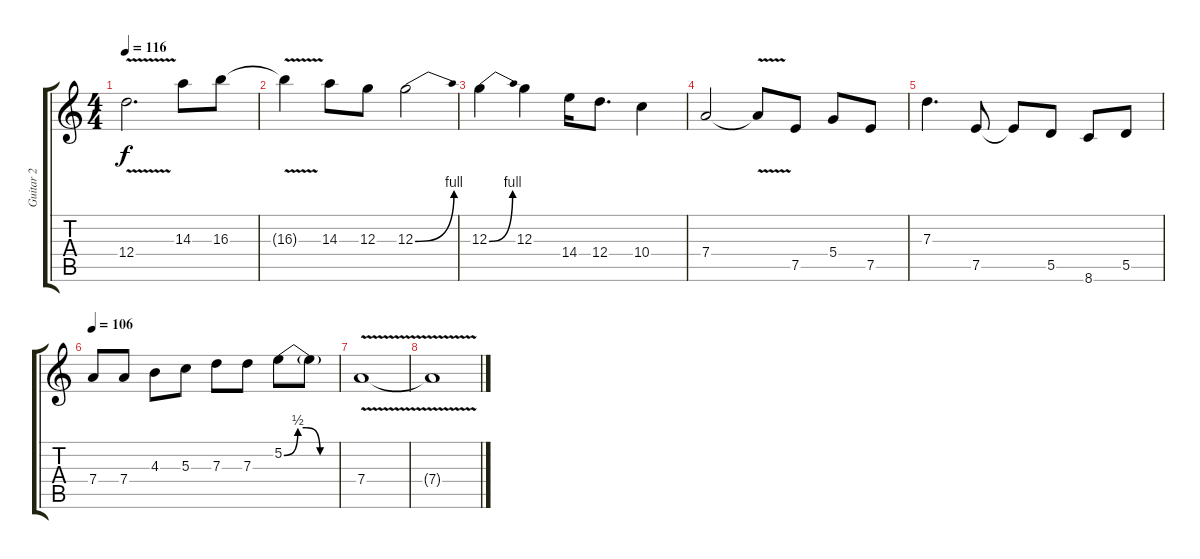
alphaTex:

\track ("Guitar 2" "Guitar 2") {instrument distortionguitar}
\staff {score tabs}
\tuning (E4 B3 G3 D3 A2 E2) {hide}
\ts (4 4)
\tempo 116
\clef g2
\ks c
12.4{v}.2{d dy f} 14.3.8 16.3.8 |
16.3{v t}.4 14.3.8 12.3.8 12.3{be (bend 0 0 60 4)}.2 |
12.3{be (bend 0 0 60 4)}.4 12.3.4 14.4.16 12.4.8{d} 10.4.4 |
7.4.2 7.4{v t}.8 7.5.8 5.4.8 7.5.8 |
7.3.4{d} 7.5.8 7.5{t}.8 5.5.8 8.6.8 5.5.8 |
\tempo 100
\tempo 106
7.4.8 7.4.8 4.3.8 5.3.8 7.3.8 7.3.8 5.2{be (custom 0 0 15 2 24 2 39 0 60 0)}.8 5.2{t}.8 |
7.4{v}.1 |
7.4{t}.1
